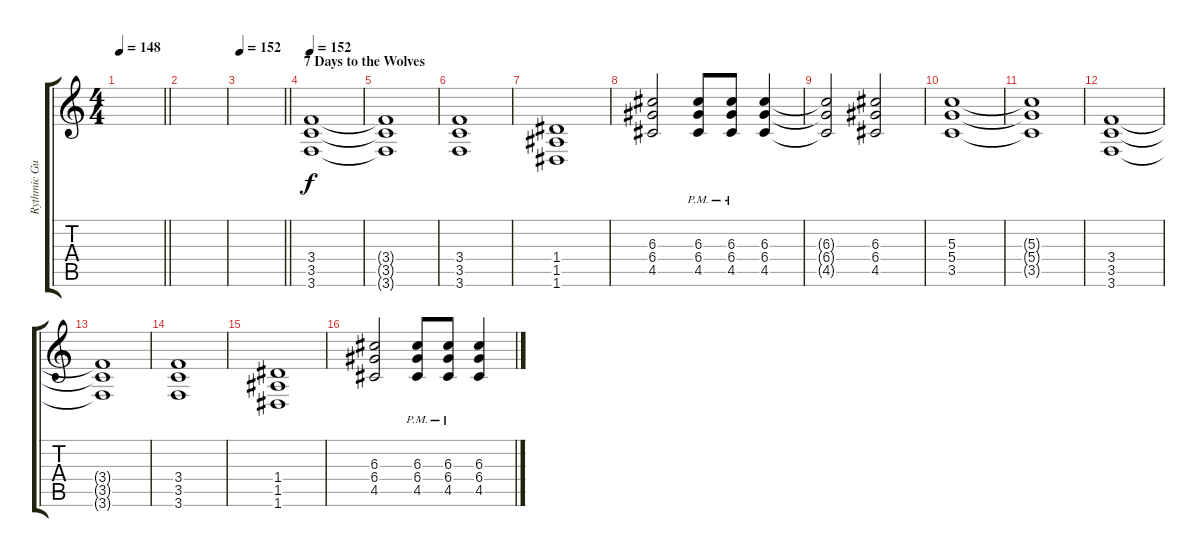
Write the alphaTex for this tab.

\track ("Rythmic Guitar : Drop D" "Rythmic Gu") {instrument distortionguitar}
\staff {score tabs}
\tuning (E4 B3 G3 D3 A2 D2) {hide}
\ts (4 4)
\tempo 148
\clef g2
\barLineRight lightlight
\ks c
|
|
\tempo 152
\barLineRight lightlight
|
\section ("" "7 Days to the Wolves")
\tempo 152
(3.4 3.5 3.6).1 |
(3.4{t} 3.5{t} 3.6{t}).1 |
(3.4 3.5 3.6).1 |
(1.4 1.5 1.6).1 |
(6.3 6.4 4.5).2 (6.3{pm} 6.4{pm} 4.5{pm}).8 (6.3{pm} 6.4{pm} 4.5{pm}).8 (6.3 6.4 4.5).4 |
(6.3{t} 6.4{t} 4.5{t}).2 (6.3 6.4 4.5).2 |
(5.3 5.4 3.5).1 |
(5.3{t} 5.4{t} 3.5{t}).1 |
(3.4 3.5 3.6).1 |
(3.4{t} 3.5{t} 3.6{t}).1 |
(3.4 3.5 3.6).1 |
(1.4 1.5 1.6).1 |
(6.3 6.4 4.5).2 (6.3{pm} 6.4{pm} 4.5{pm}).8 (6.3{pm} 6.4{pm} 4.5{pm}).8 (6.3 6.4 4.5).4
